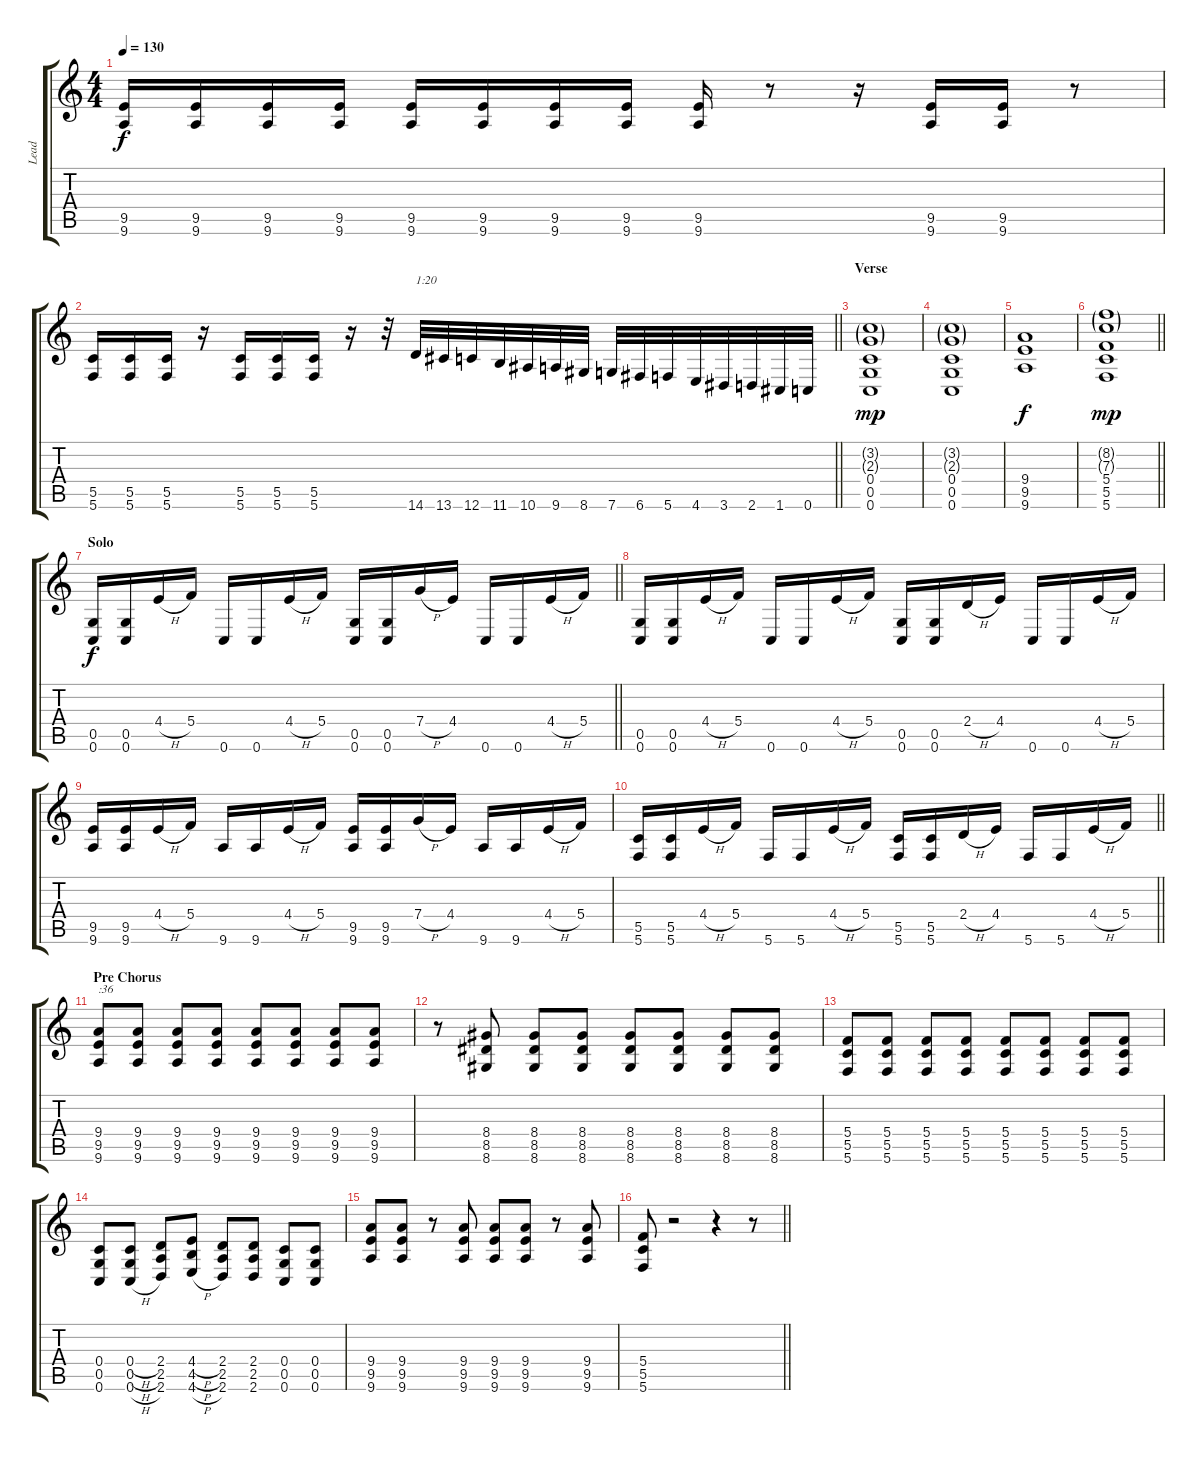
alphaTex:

\track ("Lead" "Lead") {instrument distortionguitar}
\staff {score tabs}
\tuning (D4 A3 F3 C3 G2 C2) {hide}
\ts (4 4)
\tempo 130
\clef g2
\ks c
(9.5 9.6).16{dy f} (9.5 9.6).16 (9.5 9.6).16 (9.5 9.6).16 (9.5 9.6).16 (9.5 9.6).16 (9.5 9.6).16 (9.5 9.6).16 (9.5 9.6).16 r.8 r.16 (9.5 9.6).16 (9.5 9.6).16 r.8 |
\barLineRight lightlight
(5.5 5.6).16 (5.5 5.6).16 (5.5 5.6).16 r.16 (5.5 5.6).16 (5.5 5.6).16 (5.5 5.6).16 r.16 r.32 14.6.32{txt "1:20"} 13.6.32 12.6.32 11.6.32 10.6.32 9.6.32 8.6.32 7.6.32 6.6.32 5.6.32 4.6.32 3.6.32 2.6.32 1.6.32 0.6.32 |
\section ("" "Verse")
(3.2{g} 2.3{g} 0.4 0.5 0.6).1{dy mp} |
(3.2{g} 2.3{g} 0.4 0.5 0.6).1 |
(9.4 9.5 9.6).1{dy f} |
\barLineRight lightlight
(8.2{g} 7.3{g} 5.4 5.5 5.6).1{dy mp} |
\section ("" "Solo")
\barLineRight lightlight
(0.5 0.6).16{dy f} (0.5 0.6).16 4.4{h}.16 5.4.16 0.6.16 0.6.16 4.4{h}.16 5.4.16 (0.5 0.6).16 (0.5 0.6).16 7.4{h}.16 4.4.16 0.6.16 0.6.16 4.4{h}.16 5.4.16 |
(0.5 0.6).16 (0.5 0.6).16 4.4{h}.16 5.4.16 0.6.16 0.6.16 4.4{h}.16 5.4.16 (0.5 0.6).16 (0.5 0.6).16 2.4{h}.16 4.4.16 0.6.16 0.6.16 4.4{h}.16 5.4.16 |
(9.5 9.6).16 (9.5 9.6).16 4.4{h}.16 5.4.16 9.6.16 9.6.16 4.4{h}.16 5.4.16 (9.5 9.6).16 (9.5 9.6).16 7.4{h}.16 4.4.16 9.6.16 9.6.16 4.4{h}.16 5.4.16 |
\barLineRight lightlight
(5.5 5.6).16 (5.5 5.6).16 4.4{h}.16 5.4.16 5.6.16 5.6.16 4.4{h}.16 5.4.16 (5.5 5.6).16 (5.5 5.6).16 2.4{h}.16 4.4.16 5.6.16 5.6.16 4.4{h}.16 5.4.16 |
\section ("" "Pre Chorus")
(9.4 9.5 9.6).8{txt ":36"} (9.4 9.5 9.6).8 (9.4 9.5 9.6).8 (9.4 9.5 9.6).8 (9.4 9.5 9.6).8 (9.4 9.5 9.6).8 (9.4 9.5 9.6).8 (9.4 9.5 9.6).8 |
r.8 (8.4 8.5 8.6).8 (8.4 8.5 8.6).8 (8.4 8.5 8.6).8 (8.4 8.5 8.6).8 (8.4 8.5 8.6).8 (8.4 8.5 8.6).8 (8.4 8.5 8.6).8 |
(5.4 5.5 5.6).8 (5.4 5.5 5.6).8 (5.4 5.5 5.6).8 (5.4 5.5 5.6).8 (5.4 5.5 5.6).8 (5.4 5.5 5.6).8 (5.4 5.5 5.6).8 (5.4 5.5 5.6).8 |
(0.4 0.5 0.6).8 (0.4{h} 0.5{h} 0.6{h}).8 (2.4 2.5 2.6).8 (4.4{h} 4.5{h} 4.6{h}).8 (2.4 2.5 2.6).8 (2.4 2.5 2.6).8 (0.4 0.5 0.6).8 (0.4 0.5 0.6).8 |
(9.4 9.5 9.6).8 (9.4 9.5 9.6).8 r.8 (9.4 9.5 9.6).8 (9.4 9.5 9.6).8 (9.4 9.5 9.6).8 r.8 (9.4 9.5 9.6).8 |
\barLineRight lightlight
(5.4 5.5 5.6).8 r.2 r.4 r.8
